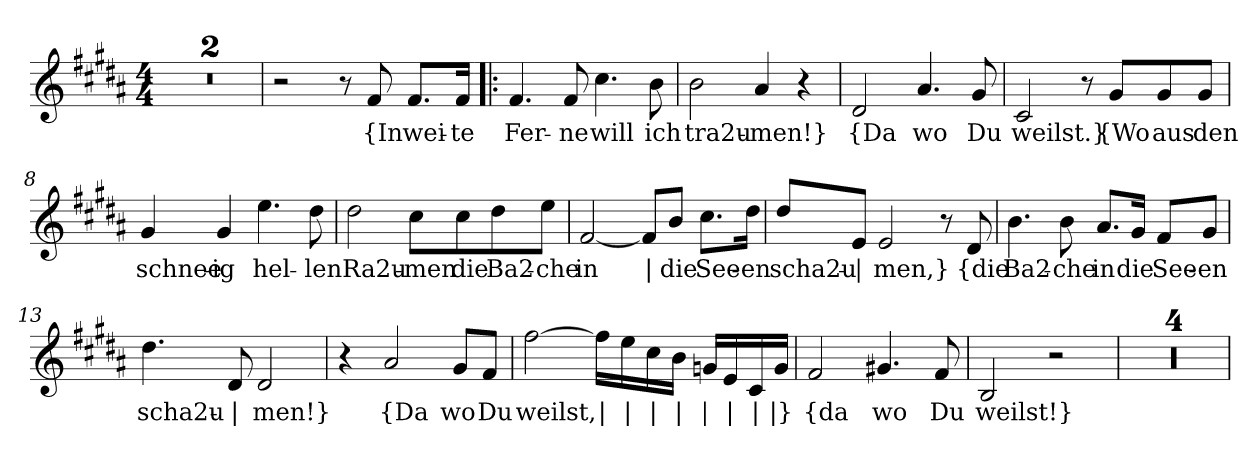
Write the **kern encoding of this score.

**kern	**text
*part1	*part1
*staff1	*staff1
*clefG2	*
*k[f#c#g#d#a#]	*
*M4/4	*
=1	=1
1r	.
=2	=2
1r	.
=3	=3
2r	.
8r	.
!	!LO:LY:b
8f#/	{In
!	!LO:LY:b
8.f#/L	wei-
!	!LO:LY:b
16f#/Jk	-te
=4!|:	=4!|:
!	!LO:LY:b
4.f#/	Fer-
!	!LO:LY:b
8f#/	-ne
!	!LO:LY:b
4.cc#\	will
!	!LO:LY:b
8b\	ich
=5	=5
!	!LO:LY:b
2b\	tra2u-
!	!LO:LY:b
4a#/	-men!}
4r	.
=6	=6
!	!LO:LY:b
2d#/	{Da
!	!LO:LY:b
4.a#/	wo
!	!LO:LY:b
8g#/	Du
=7	=7
!	!LO:LY:b
2c#/	weilst.}
8r	.
!	!LO:LY:b
8g#/L	{Wo
!	!LO:LY:b
8g#/	aus
!	!LO:LY:b
8g#/J	den
!!LO:LB:g=z
=8	=8
!	!LO:LY:b
4g#/	schnee-
!	!LO:LY:b
4g#/	-ig
!	!LO:LY:b
4.ee\	hel-
!	!LO:LY:b
8dd#\	-len
=9	=9
!	!LO:LY:b
2dd#\	Ra2u-
!	!LO:LY:b
8cc#\L	-men
!	!LO:LY:b
8cc#\	die
!	!LO:LY:b
8dd#\	Ba2-
!	!LO:LY:b
8ee\J	-che
=10	=10
!	!LO:LY:b
[2f#/	in
!	!LO:LY:b
8f#/L]	|
!	!LO:LY:b
8b/J	die
!	!LO:LY:b
8.cc#\L	See-
!	!LO:LY:b
16dd#\Jk	-en
=11	=11
!	!LO:LY:b
8dd#/L	scha2u-
!	!LO:LY:b
8e/J	|
!	!LO:LY:b
2e/	-men,}
8r	.
!	!LO:LY:b
8d#/	{die
!!LO:LB:g=z
=12	=12
!	!LO:LY:b
4.b\	Ba2-
!	!LO:LY:b
8b\	-che
!	!LO:LY:b
8.a#/L	in
!	!LO:LY:b
16g#/Jk	die
!	!LO:LY:b
8f#/L	See-
!	!LO:LY:b
8g#/J	-en
=13	=13
!	!LO:LY:b
4.dd#\	scha2u-
!	!LO:LY:b
8d#/	|
!	!LO:LY:b
2d#/	-men!}
=14	=14
4r	.
!	!LO:LY:b
2a#/	{Da
!	!LO:LY:b
8g#/L	wo
!	!LO:LY:b
8f#/J	Du
=15	=15
!	!LO:LY:b
[2ff#\	weilst,
!	!LO:LY:b
16ff#\LL]	|
!	!LO:LY:b
16ee\	|
!	!LO:LY:b
16cc#\	|
!	!LO:LY:b
16b\JJ	|
!	!LO:LY:b
16gn/LL	|
!	!LO:LY:b
16e/	|
!	!LO:LY:b
16c#/	|
!	!LO:LY:b
16g/JJ	|}
=16	=16
!	!LO:LY:b
2f#/	{da
!	!LO:LY:b
4.g#X/	wo
!	!LO:LY:b
8f#/	Du
!!LO:LB:g=z
=17	=17
!	!LO:LY:b
2B/	weilst!}
2r	.
=18	=18
1r	.
=19	=19
1r	.
=20	=20
1r	.
=21	=21
1r	.
=	=
*-	*-
